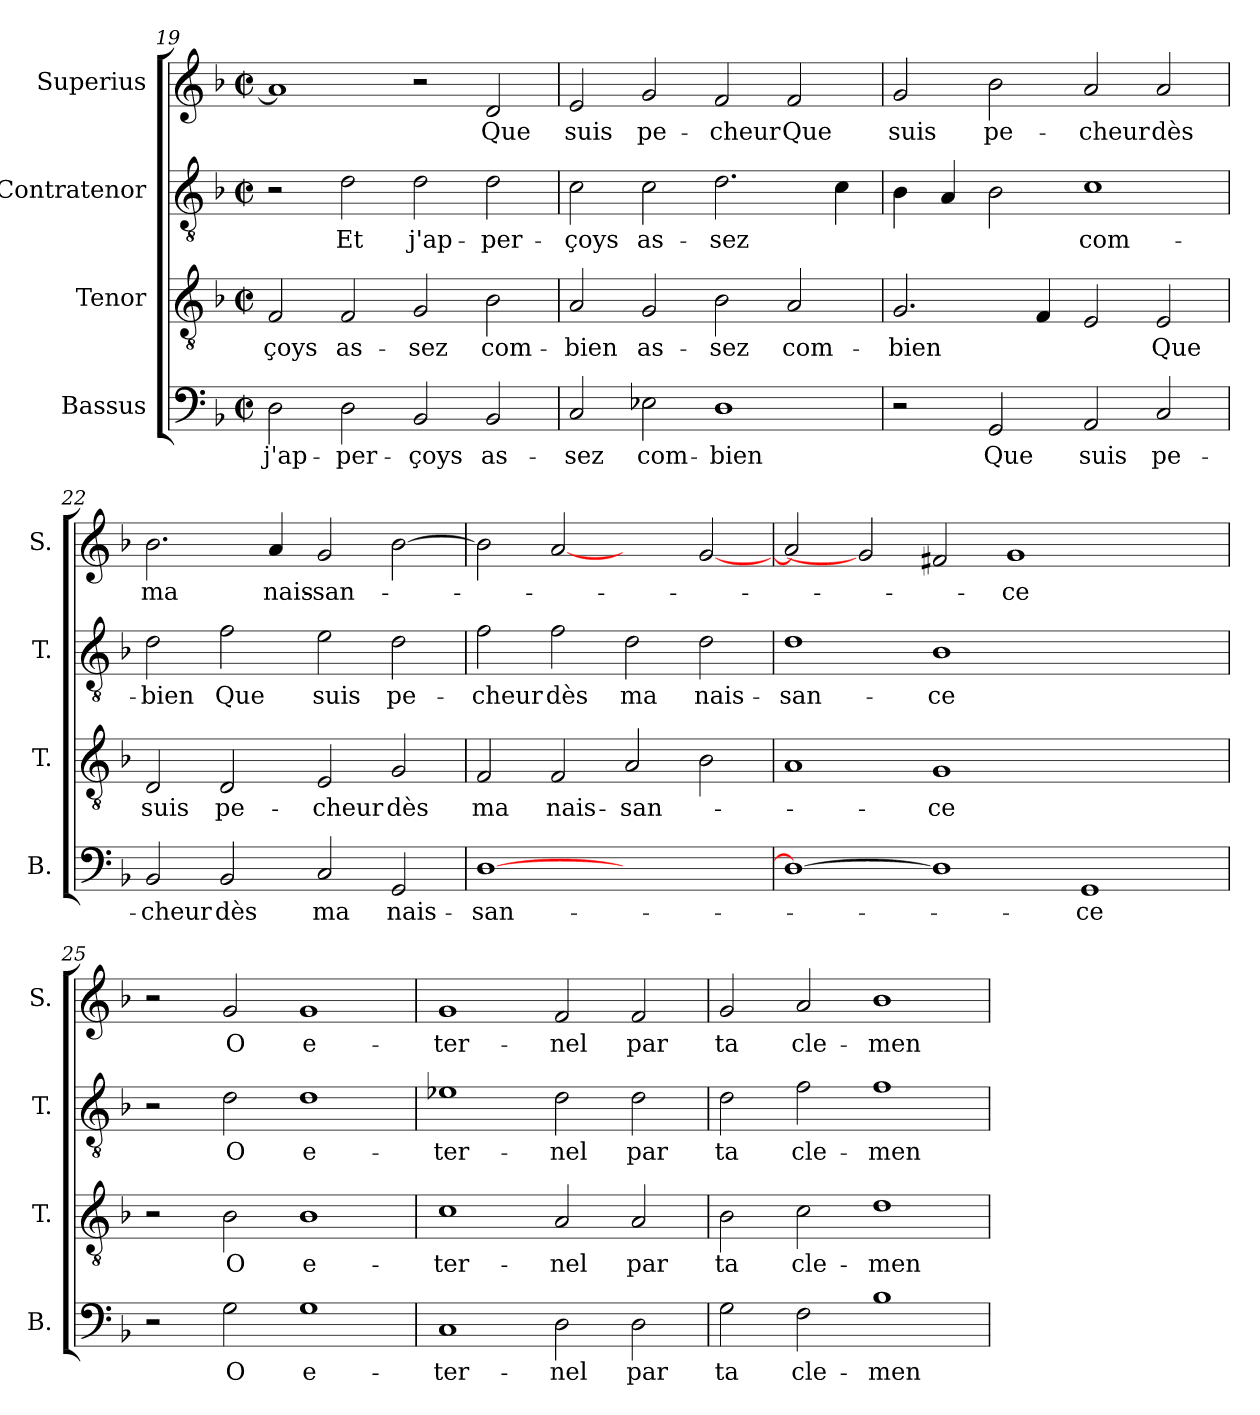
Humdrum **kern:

**kern	**text	**kern	**text	**kern	**text	**kern	**text
*part4	*part4	*part3	*part3	*part2	*part2	*part1	*part1
*staff4	*staff4	*staff3	*staff3	*staff2	*staff2	*staff1	*staff1
*I"Bassus	*	*I"Tenor	*	*I"Contratenor	*	*I"Superius	*
*I'B.	*	*I'T.	*	*I'T.	*	*I'S.	*
*clefF4	*	*clefGv2	*	*clefGv2	*	*clefG2	*
*k[b-]	*	*k[b-]	*	*k[b-]	*	*k[b-]	*
*F:	*	*F:	*	*F:	*	*F:	*
*M2/2	*	*M2/2	*	*M2/2	*	*M2/2	*
*met(c|)	*	*met(c|)	*	*met(c|)	*	*met(c|)	*
=19	=19	=19	=19	=19	=19	=19	=19
2D\	j'ap-	2F/	-çoys	2r	.	1a/]	.
2D\	-per-	2F/	as-	2d\	Et	.	.
2BB-/	-çoys	2G/	-sez	2d\	j'ap-	2r	.
2BB-/	as-	2B-\	com-	2d\	-per-	2d/	Que
=20	=20	=20	=20	=20	=20	=20	=20
2C/	-sez	2A/	-bien	2c\	-çoys	2e/	suis
2E-X\	com-	2G/	as-	2c\	as-	2g/	pe-
1D\	-bien	2B-\	-sez	2.d\	-sez	2f/	-cheur
.	.	2A/	com-	.	.	2f/	Que
.	.	.	.	4c\	.	.	.
!!LO:LB:g=z
=21	=21	=21	=21	=21	=21	=21	=21
2r	.	2.G/	-bien	4B-\	.	2g/	suis
.	.	.	.	4A/	.	.	.
2GG/	Que	.	.	2B-\	.	2b-\	pe-
.	.	4F/	.	.	.	.	.
2AA/	suis	2E/	.	1c\	com-	2a/	-cheur
2C/	pe-	2E/	Que	.	.	2a/	dès
=22	=22	=22	=22	=22	=22	=22	=22
2BB-/	-cheur	2D/	suis	2d\	-bien	2.b-\	ma
2BB-/	dès	2D/	pe-	2f\	Que	.	.
.	.	.	.	.	.	4a/	nais-
2C/	ma	2E/	-cheur	2e\	suis	2g/	-san-
2GG/	nais-	2G/	dès	2d\	pe-	[2b-\	.
=23	=23	=23	=23	=23	=23	=23	=23
[1D\	-san-	2F/	ma	2f\	-cheur	2b-\]	.
.	.	2F/	nais-	2f\	dès	[2a/	.
1ryy	.	2A/	-san-	2d\	ma	2ryy	.
.	.	2B-\	.	2d\	nais-	[2g/	.
=24	=24	=24	=24	=24	=24	=24	=24
1D\_	.	1A/	.	1d\	-san-	2a/]	.
.	.	.	.	.	.	2g/]	.
1D\]	.	1G/	-ce	1B-\	-ce	2f#X/	.
.	.	.	.	.	.	1g/	-ce
1GG/	-ce	1ryy	.	1ryy	.	.	.
.	.	.	.	.	.	2ryy	.
=25	=25	=25	=25	=25	=25	=25	=25
2r	.	2r	.	2r	.	2r	.
2G\	O	2B-\	O	2d\	O	2g/	O
1G\	e-	1B-\	e-	1d\	e-	1g/	e-
!!LO:LB:g=z
=26	=26	=26	=26	=26	=26	=26	=26
1C/	-ter-	1c\	-ter-	1e-X\	-ter-	1g/	-ter-
2D\	-nel	2A/	-nel	2d\	-nel	2f/	-nel
2D\	par	2A/	par	2d\	par	2f/	par
=27	=27	=27	=27	=27	=27	=27	=27
2G\	ta	2B-\	ta	2d\	ta	2g/	ta
2F\	cle-	2c\	cle-	2f\	cle-	2a/	cle-
1B-\	-men-	1d\	-men-	1f\	-men-	1b-\	-men-
=	=	=	=	=	=	=	=
*-	*-	*-	*-	*-	*-	*-	*-
